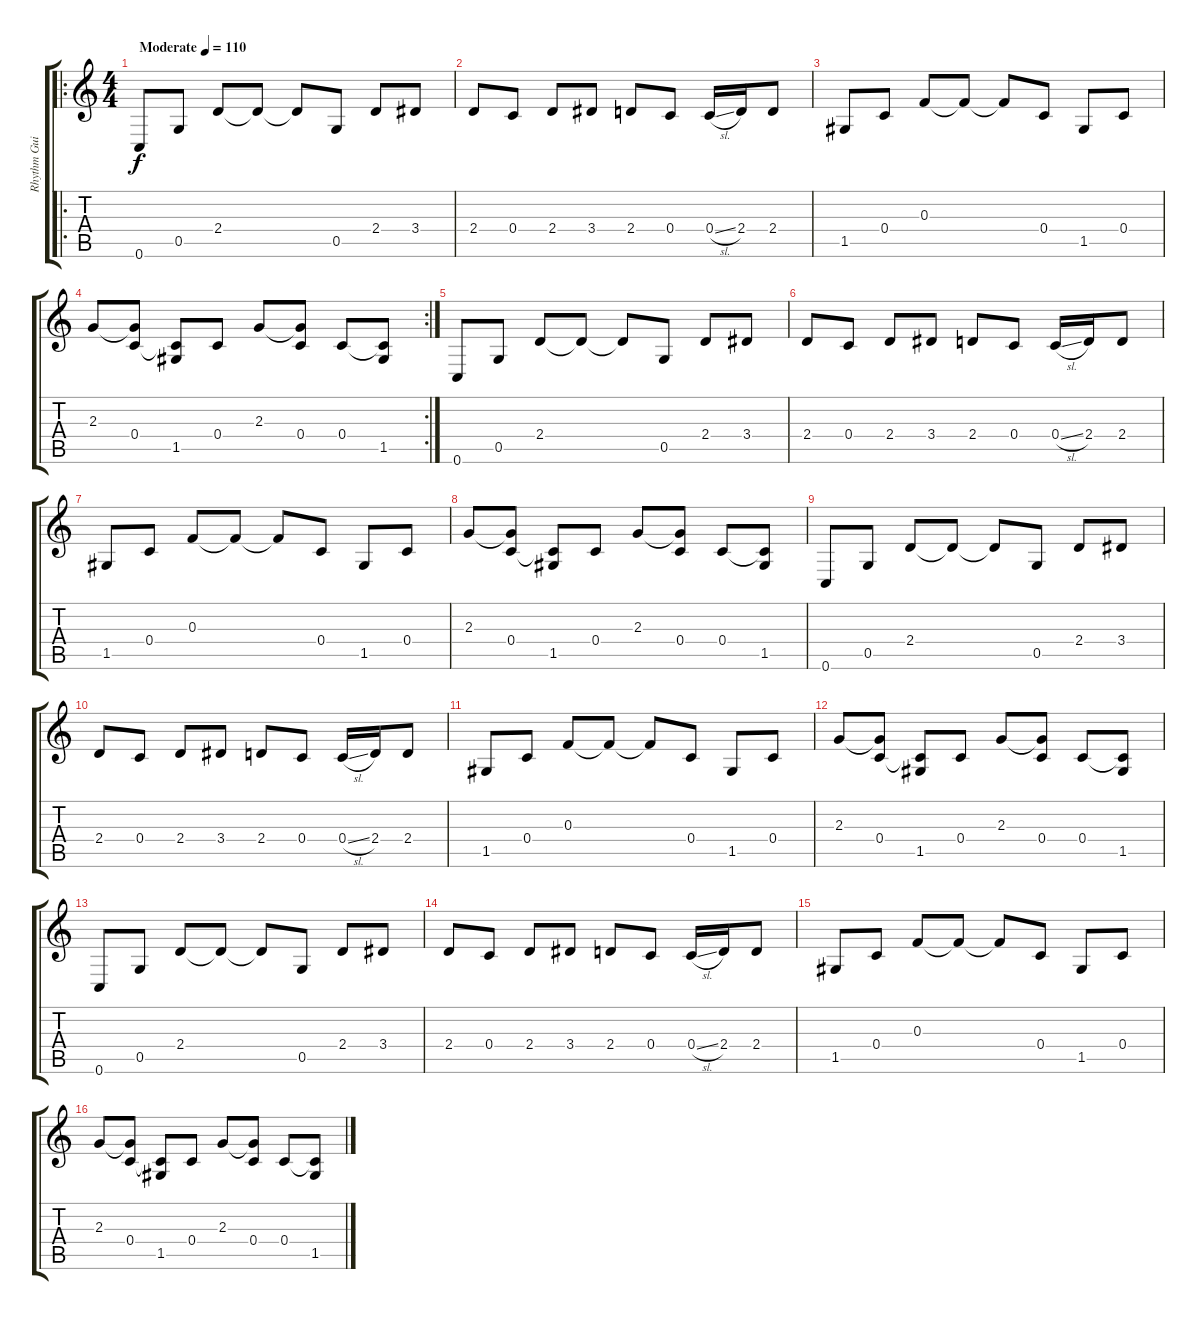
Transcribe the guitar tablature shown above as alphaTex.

\track ("Rhythm Guitar 1" "Rhythm Gui") {instrument overdrivenguitar}
\staff {score tabs}
\tuning (D4 A3 F3 C3 G2 C2) {hide}
\ro
\ts (4 4)
\tempo (110 "Moderate")
\clef g2
\ks c
0.6.8{dy f instrument overdrivenguitar} 0.5.8 2.4.8 2.4{t}.8 2.4{t}.8 0.5.8 2.4.8 3.4.8 |
2.4.8 0.4.8 2.4.8 3.4.8 2.4.8 0.4.8 0.4{sl}.16 2.4.16 2.4.8 |
1.5.8 0.4.8 0.3.8 0.3{t}.8 0.3{t}.8 0.4.8 1.5.8 0.4.8 |
\rc 2
2.3.8 (2.3{t} 0.4).8 (0.4{t} 1.5).8 0.4.8 2.3.8 (2.3{t} 0.4).8 0.4.8 (0.4{t} 1.5).8 |
0.6.8 0.5.8 2.4.8 2.4{t}.8 2.4{t}.8 0.5.8 2.4.8 3.4.8 |
2.4.8 0.4.8 2.4.8 3.4.8 2.4.8 0.4.8 0.4{sl}.16 2.4.16 2.4.8 |
1.5.8 0.4.8 0.3.8 0.3{t}.8 0.3{t}.8 0.4.8 1.5.8 0.4.8 |
2.3.8 (2.3{t} 0.4).8 (0.4{t} 1.5).8 0.4.8 2.3.8 (2.3{t} 0.4).8 0.4.8 (0.4{t} 1.5).8 |
0.6.8 0.5.8 2.4.8 2.4{t}.8 2.4{t}.8 0.5.8 2.4.8 3.4.8 |
2.4.8 0.4.8 2.4.8 3.4.8 2.4.8 0.4.8 0.4{sl}.16 2.4.16 2.4.8 |
1.5.8 0.4.8 0.3.8 0.3{t}.8 0.3{t}.8 0.4.8 1.5.8 0.4.8 |
2.3.8 (2.3{t} 0.4).8 (0.4{t} 1.5).8 0.4.8 2.3.8 (2.3{t} 0.4).8 0.4.8 (0.4{t} 1.5).8 |
0.6.8 0.5.8 2.4.8 2.4{t}.8 2.4{t}.8 0.5.8 2.4.8 3.4.8 |
2.4.8 0.4.8 2.4.8 3.4.8 2.4.8 0.4.8 0.4{sl}.16 2.4.16 2.4.8 |
1.5.8 0.4.8 0.3.8 0.3{t}.8 0.3{t}.8 0.4.8 1.5.8 0.4.8 |
2.3.8 (2.3{t} 0.4).8 (0.4{t} 1.5).8 0.4.8 2.3.8 (2.3{t} 0.4).8 0.4.8 (0.4{t} 1.5).8
